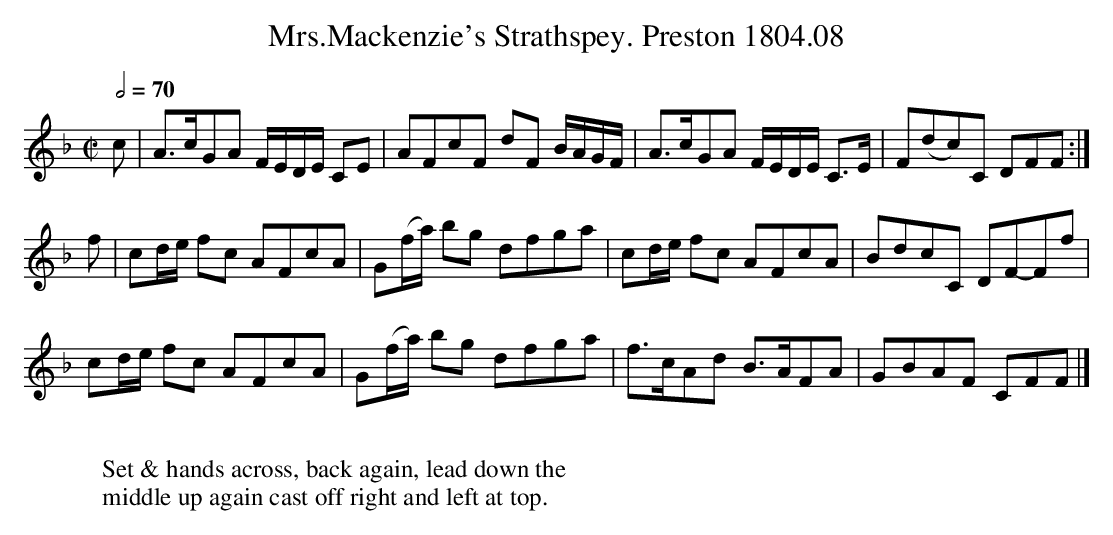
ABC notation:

X:1
T:Mrs.Mackenzie's Strathspey. Preston 1804.08
M:C|
L:1/8
Q:1/2=70
K:F
c|A>cGA F/E/D/E/ CE|AFcF dF B/A/G/F/|\\
A>cGA F/E/D/E/ C>E|F(dc)C DFF:|
f|cd/e/ fc AFcA|G(f/a/) bg dfga|\\
cd/e/ fc AFcA|BdcC DF-Ff|
cd/e/ fc AFcA|G(f/a/) bg dfga|\\
f>cAd B>AFA|GBAF CFF|]
W:
W:Set & hands across, back again, lead down the
W:middle up again cast off right and left at top.
